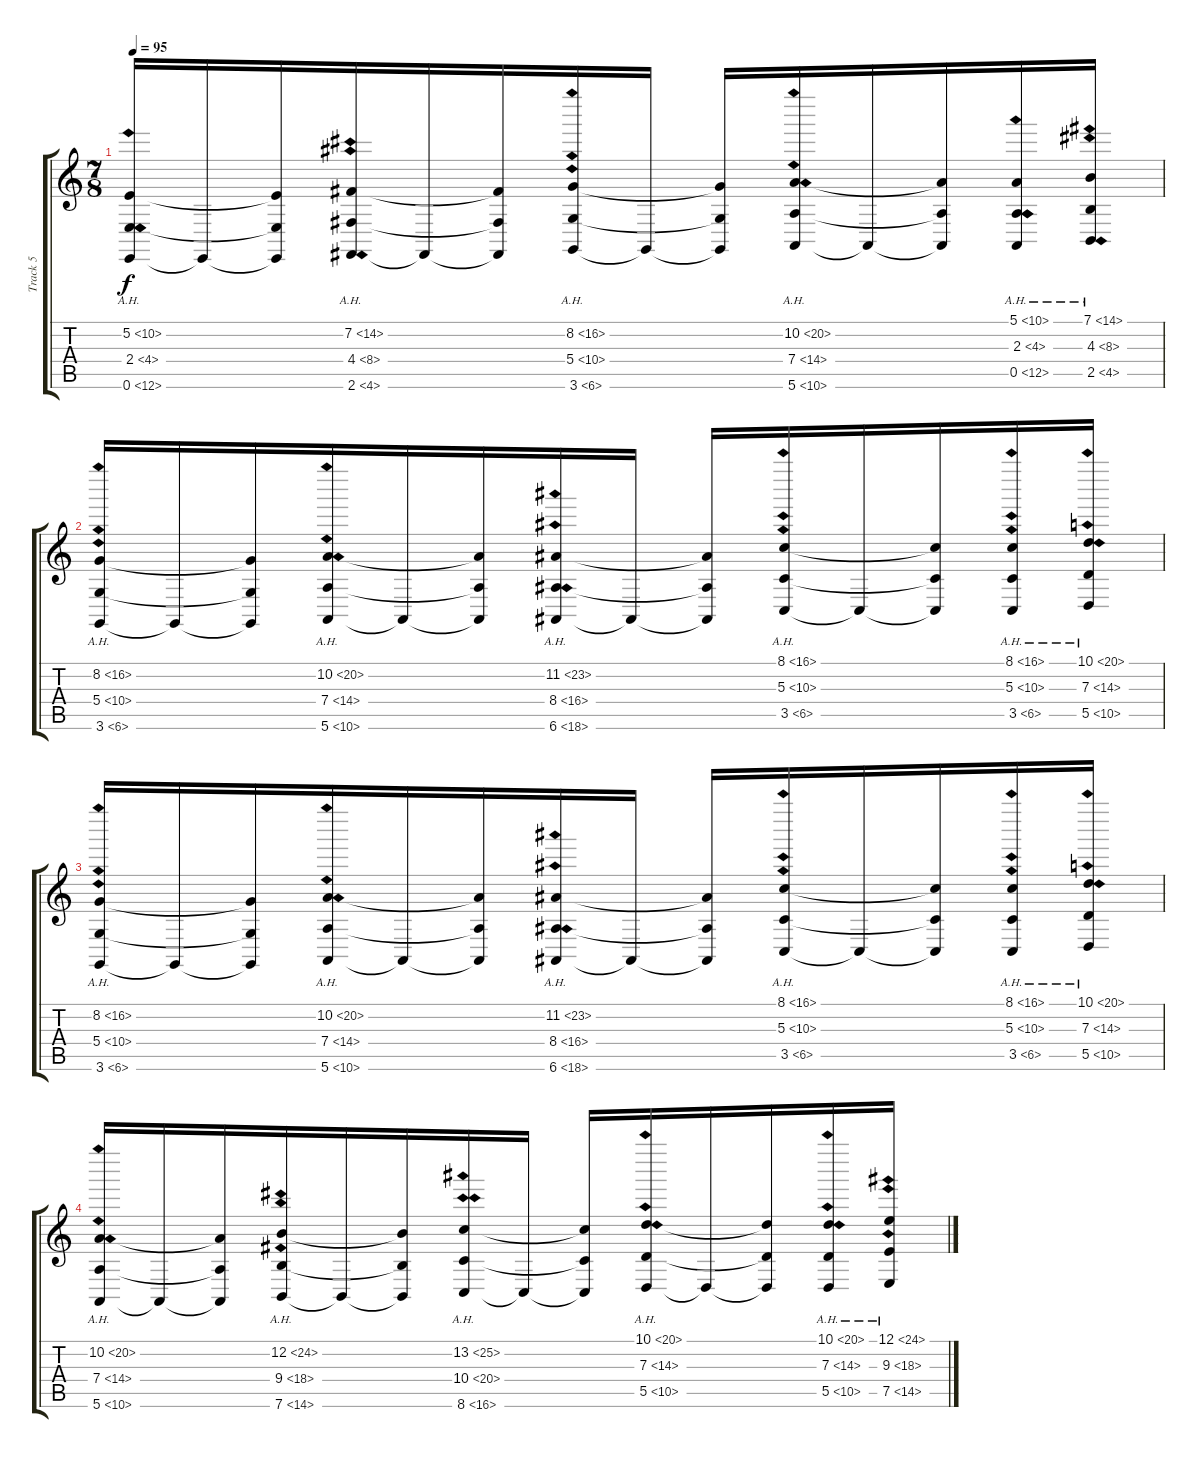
\track ("Track 5" "Track 5") {instrument stringensemble1}
\staff {score tabs}
\tuning (E4 B3 G3 D3 A2 E2) {hide}
\ts (7 8)
\tempo 95
\clef g2
\ks c
(5.2{ah 5} 2.4{ah 2} 0.6{ah 12}).16{dy f} 0.6{t}.16 (5.2{t} 2.4{t} 0.6{t}).16 (7.2{ah 7} 4.4{ah 4} 2.6{ah 2}).16 2.6{t}.16 (7.2{t} 4.4{t} 2.6{t}).16 (8.2{ah 8} 5.4{ah 5} 3.6{ah 3}).16 3.6{t}.16 (8.2{t} 5.4{t} 3.6{t}).16 (10.2{ah 10} 7.4{ah 7} 5.6{ah 5}).16 5.6{t}.16 (10.2{t} 7.4{t} 5.6{t}).16 (5.1{ah 5} 2.3{ah 2} 0.5{ah 12}).16 (7.1{ah 7} 4.3{ah 4} 2.5{ah 2}).16 |
(8.2{ah 8} 5.4{ah 5} 3.6{ah 3}).16 3.6{t}.16 (8.2{t} 5.4{t} 3.6{t}).16 (10.2{ah 10} 7.4{ah 7} 5.6{ah 5}).16 5.6{t}.16 (10.2{t} 7.4{t} 5.6{t}).16 (11.2{ah 12} 8.4{ah 8} 6.6{ah 12}).16 6.6{t}.16 (11.2{t} 8.4{t} 6.6{t}).16 (8.1{ah 8} 5.3{ah 5} 3.5{ah 3}).16 3.5{t}.16 (8.1{t} 5.3{t} 3.5{t}).16 (8.1{ah 8} 5.3{ah 5} 3.5{ah 3}).16 (10.1{ah 10} 7.3{ah 7} 5.5{ah 5}).16 |
(8.2{ah 8} 5.4{ah 5} 3.6{ah 3}).16 3.6{t}.16 (8.2{t} 5.4{t} 3.6{t}).16 (10.2{ah 10} 7.4{ah 7} 5.6{ah 5}).16 5.6{t}.16 (10.2{t} 7.4{t} 5.6{t}).16 (11.2{ah 12} 8.4{ah 8} 6.6{ah 12}).16 6.6{t}.16 (11.2{t} 8.4{t} 6.6{t}).16 (8.1{ah 8} 5.3{ah 5} 3.5{ah 3}).16 3.5{t}.16 (8.1{t} 5.3{t} 3.5{t}).16 (8.1{ah 8} 5.3{ah 5} 3.5{ah 3}).16 (10.1{ah 10} 7.3{ah 7} 5.5{ah 5}).16 |
(10.2{ah 10} 7.4{ah 7} 5.6{ah 5}).16 5.6{t}.16 (10.2{t} 7.4{t} 5.6{t}).16 (12.2{ah 12} 9.4{ah 9} 7.6{ah 7}).16 7.6{t}.16 (12.2{t} 9.4{t} 7.6{t}).16 (13.2{ah 12} 10.4{ah 10} 8.6{ah 8}).16 8.6{t}.16 (13.2{t} 10.4{t} 8.6{t}).16 (10.1{ah 10} 7.3{ah 7} 5.5{ah 5}).16 5.5{t}.16 (10.1{t} 7.3{t} 5.5{t}).16 (10.1{ah 10} 7.3{ah 7} 5.5{ah 5}).16 (12.1{ah 12} 9.3{ah 9} 7.5{ah 7}).16
